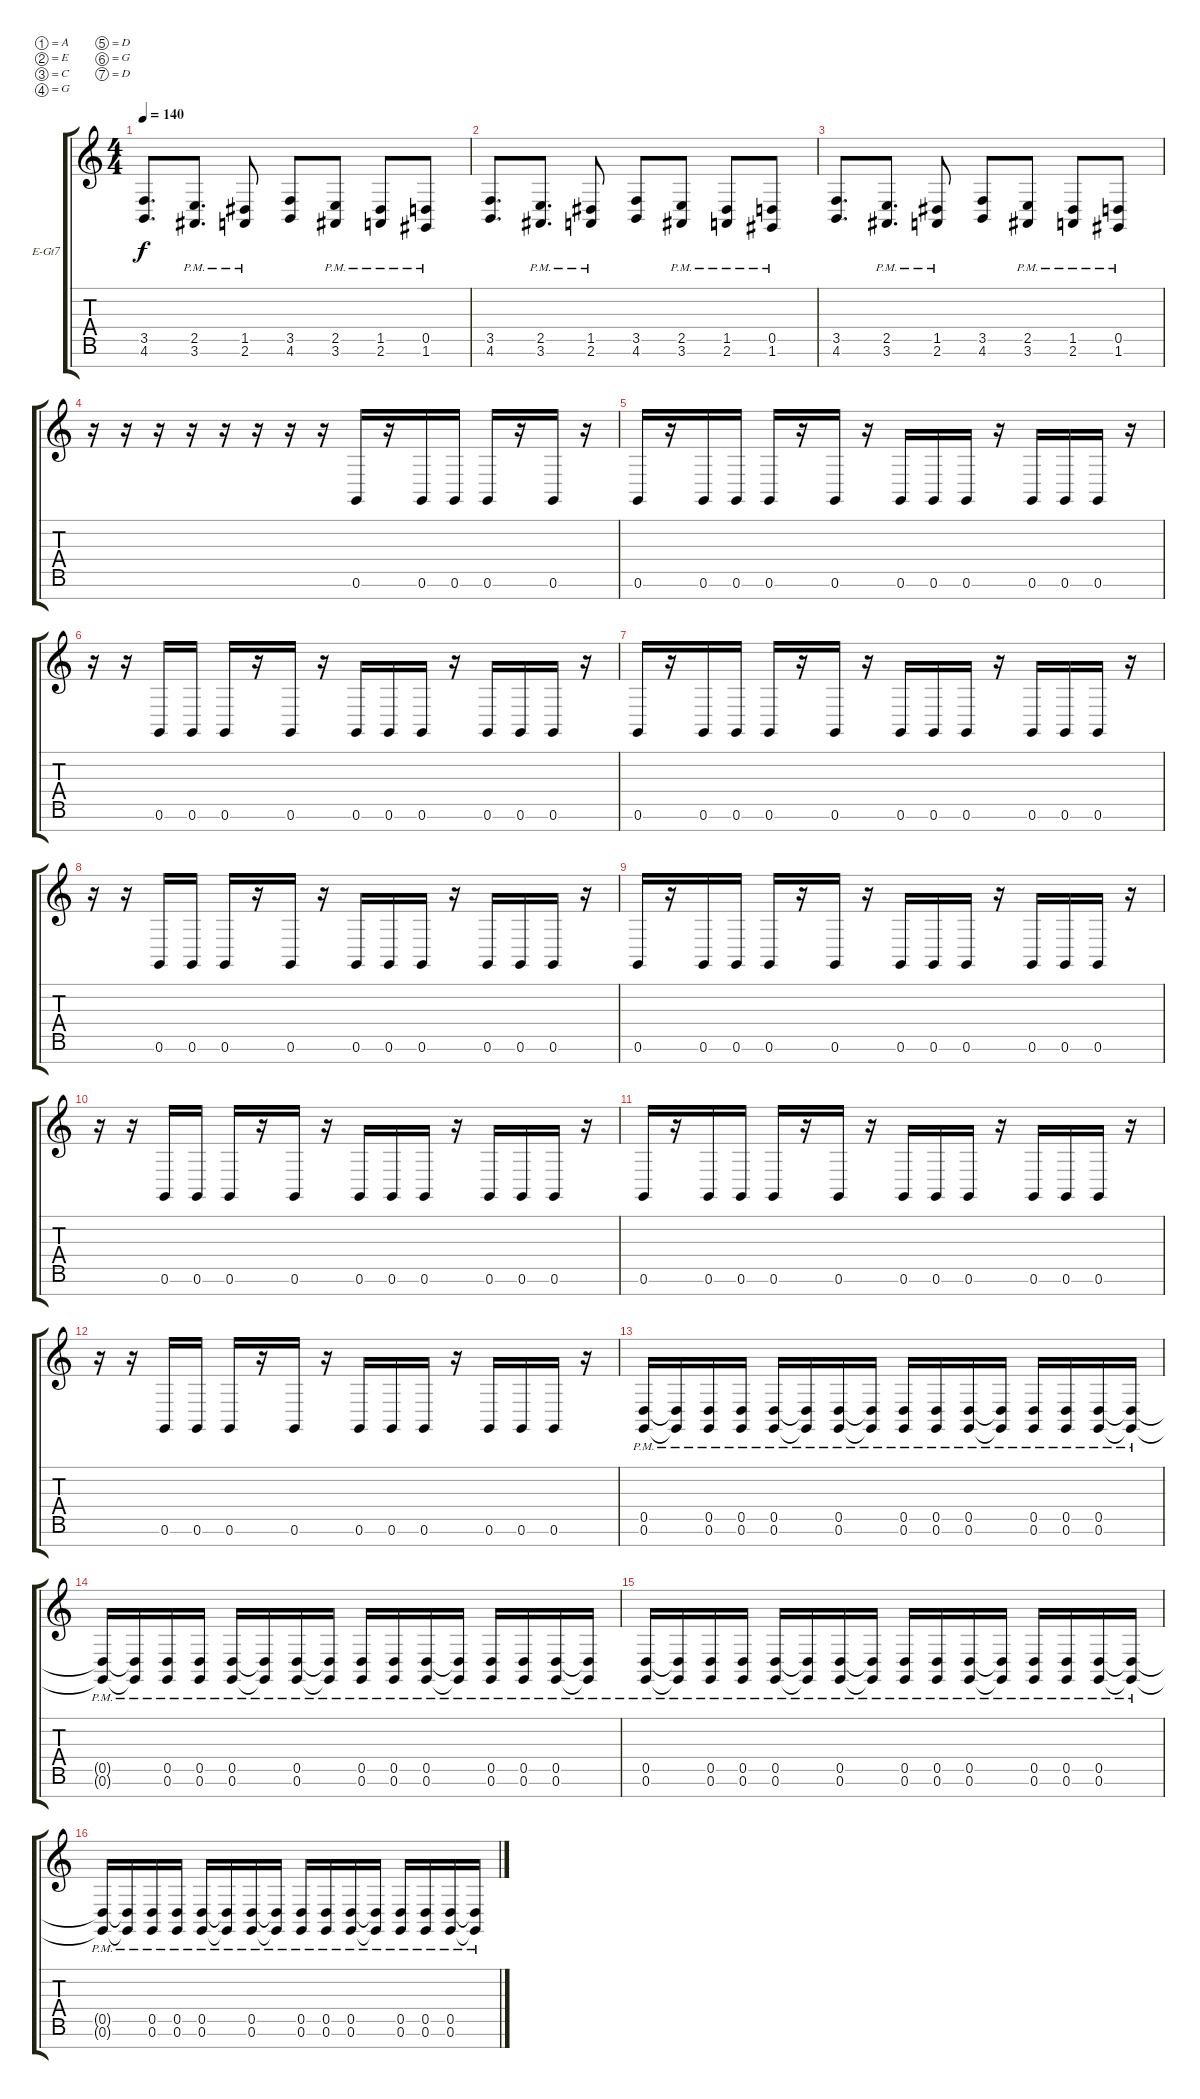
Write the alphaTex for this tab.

\defaultSystemsLayout 4
\bracketExtendMode groupsimilarinstruments
\firstSystemTrackNameOrientation horizontal
\otherSystemsTrackNameOrientation horizontal
\track ("Electric Guitar" "E-Gt7") {instrument distortionguitar}
\staff {score tabs}
\tuning (A3 E3 C3 G2 D2 G1 D1)
\ts (4 4)
\tempo 140
\clef g2
\ks c
(4.6 3.5).8{d dy f} (3.6{pm} 2.5{pm}).8{d} (2.6{pm} 1.5{pm}).8 (4.6 3.5).8 (3.6{pm} 2.5{pm}).8 (2.6{pm} 1.5{pm}).8 (1.6{pm} 0.5{pm}).8 |
(4.6 3.5).8{d} (3.6{pm} 2.5{pm}).8{d} (2.6{pm} 1.5{pm}).8 (4.6 3.5).8 (3.6{pm} 2.5{pm}).8 (2.6{pm} 1.5{pm}).8 (1.6{pm} 0.5{pm}).8 |
(4.6 3.5).8{d} (3.6{pm} 2.5{pm}).8{d} (2.6{pm} 1.5{pm}).8 (4.6 3.5).8 (3.6{pm} 2.5{pm}).8 (2.6{pm} 1.5{pm}).8 (1.6{pm} 0.5{pm}).8 |
r.16 r.16 r.16 r.16 r.16 r.16 r.16 r.16 0.6.16 r.16 0.6.16 0.6.16 0.6.16 r.16 0.6.16 r.16 |
0.6.16 r.16 0.6.16 0.6.16 0.6.16 r.16 0.6.16 r.16 0.6.16 0.6.16 0.6.16 r.16 0.6.16 0.6.16 0.6.16 r.16 |
r.16 r.16 0.6.16 0.6.16 0.6.16 r.16 0.6.16 r.16 0.6.16 0.6.16 0.6.16 r.16 0.6.16 0.6.16 0.6.16 r.16 |
0.6.16 r.16 0.6.16 0.6.16 0.6.16 r.16 0.6.16 r.16 0.6.16 0.6.16 0.6.16 r.16 0.6.16 0.6.16 0.6.16 r.16 |
r.16 r.16 0.6.16 0.6.16 0.6.16 r.16 0.6.16 r.16 0.6.16 0.6.16 0.6.16 r.16 0.6.16 0.6.16 0.6.16 r.16 |
0.6.16 r.16 0.6.16 0.6.16 0.6.16 r.16 0.6.16 r.16 0.6.16 0.6.16 0.6.16 r.16 0.6.16 0.6.16 0.6.16 r.16 |
r.16 r.16 0.6.16 0.6.16 0.6.16 r.16 0.6.16 r.16 0.6.16 0.6.16 0.6.16 r.16 0.6.16 0.6.16 0.6.16 r.16 |
0.6.16 r.16 0.6.16 0.6.16 0.6.16 r.16 0.6.16 r.16 0.6.16 0.6.16 0.6.16 r.16 0.6.16 0.6.16 0.6.16 r.16 |
r.16 r.16 0.6.16 0.6.16 0.6.16 r.16 0.6.16 r.16 0.6.16 0.6.16 0.6.16 r.16 0.6.16 0.6.16 0.6.16 r.16 |
(0.6{pm} 0.5{pm}).16 (0.5{pm t} 0.6{pm t}).16 (0.6{pm} 0.5{pm}).16 (0.6{pm} 0.5{pm}).16 (0.6{pm} 0.5{pm}).16 (0.6{pm t} 0.5{pm t}).16 (0.6{pm} 0.5{pm}).16 (0.5{pm t} 0.6{pm t}).16 (0.6{pm} 0.5{pm}).16 (0.6{pm} 0.5{pm}).16 (0.6{pm} 0.5{pm}).16 (0.6{pm t} 0.5{pm t}).16 (0.6{pm} 0.5{pm}).16 (0.6{pm} 0.5{pm}).16 (0.6{pm} 0.5{pm}).16 (0.5{pm t} 0.6{pm t}).16 |
(0.6{pm t} 0.5{pm t}).16 (0.6{pm t} 0.5{pm t}).16 (0.6{pm} 0.5{pm}).16 (0.6{pm} 0.5{pm}).16 (0.6{pm} 0.5{pm}).16 (0.5{pm t} 0.6{pm t}).16 (0.6{pm} 0.5{pm}).16 (0.6{pm t} 0.5{pm t}).16 (0.6{pm} 0.5{pm}).16 (0.6{pm} 0.5{pm}).16 (0.6{pm} 0.5{pm}).16 (0.5{pm t} 0.6{pm t}).16 (0.6{pm} 0.5{pm}).16 (0.6{pm} 0.5{pm}).16 (0.6{pm} 0.5{pm}).16 (0.6{pm t} 0.5{pm t}).16 |
(0.6{pm} 0.5{pm}).16 (0.5{pm t} 0.6{pm t}).16 (0.6{pm} 0.5{pm}).16 (0.6{pm} 0.5{pm}).16 (0.6{pm} 0.5{pm}).16 (0.6{pm t} 0.5{pm t}).16 (0.6{pm} 0.5{pm}).16 (0.5{pm t} 0.6{pm t}).16 (0.6{pm} 0.5{pm}).16 (0.6{pm} 0.5{pm}).16 (0.6{pm} 0.5{pm}).16 (0.6{pm t} 0.5{pm t}).16 (0.6{pm} 0.5{pm}).16 (0.6{pm} 0.5{pm}).16 (0.6{pm} 0.5{pm}).16 (0.5{pm t} 0.6{pm t}).16 |
(0.6{pm t} 0.5{pm t}).16 (0.6{pm t} 0.5{pm t}).16 (0.6{pm} 0.5{pm}).16 (0.6{pm} 0.5{pm}).16 (0.6{pm} 0.5{pm}).16 (0.5{pm t} 0.6{pm t}).16 (0.6{pm} 0.5{pm}).16 (0.6{pm t} 0.5{pm t}).16 (0.6{pm} 0.5{pm}).16 (0.6{pm} 0.5{pm}).16 (0.6{pm} 0.5{pm}).16 (0.5{pm t} 0.6{pm t}).16 (0.6{pm} 0.5{pm}).16 (0.6{pm} 0.5{pm}).16 (0.6{pm} 0.5{pm}).16 (0.6{pm t} 0.5{pm t}).16
